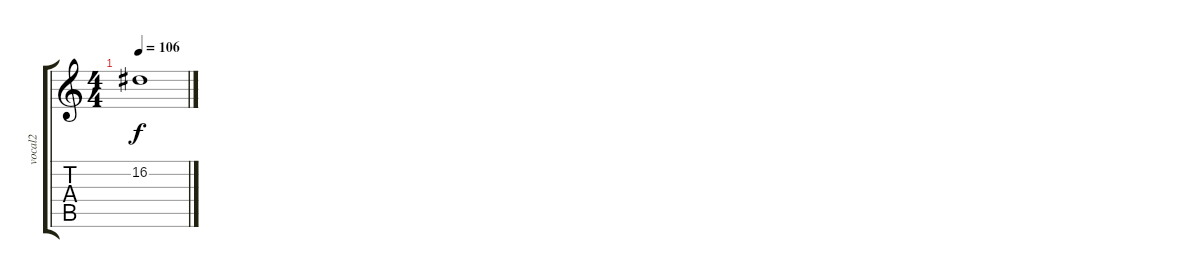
\track ("vocal2" "vocal2") {instrument harmonica}
\staff {score tabs}
\tuning (E4 B3 G3 D3 A2 E2) {hide}
\ts (4 4)
\tempo 106
\clef g2
\ks c
16.2.1{dy f}
